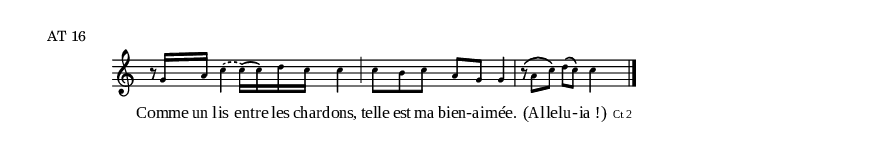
\version "2.12.0"
 \include "definitions.ly"
\markup {AT  16}

\relative a' { 
	\new Staff {
		\cadenzaOn
		
		\set Staff.instrumentName = \markup{ \center-column {  } }
		
		r8 g16[ a]
		\slurDashed
		c4( \espace
 c16)[\( c\) d c] c4 \cesure \times 2/3 {c8[ b c]} a[ g] g4 
		\barre
		\times 2/3 { r8\( a[ c\)] }
		d[\( c\)] c4

		
		
		\endBar
	}

	\addlyrics {
		Comme "un l" -- is en -- tre les char -- dons, telle est ma bien- -- ai -- mée. "(Al" -- le -- lu -- - -- "ia !)"
 		\markup { \citation #"Ct 2" } }
	
	
}
 


